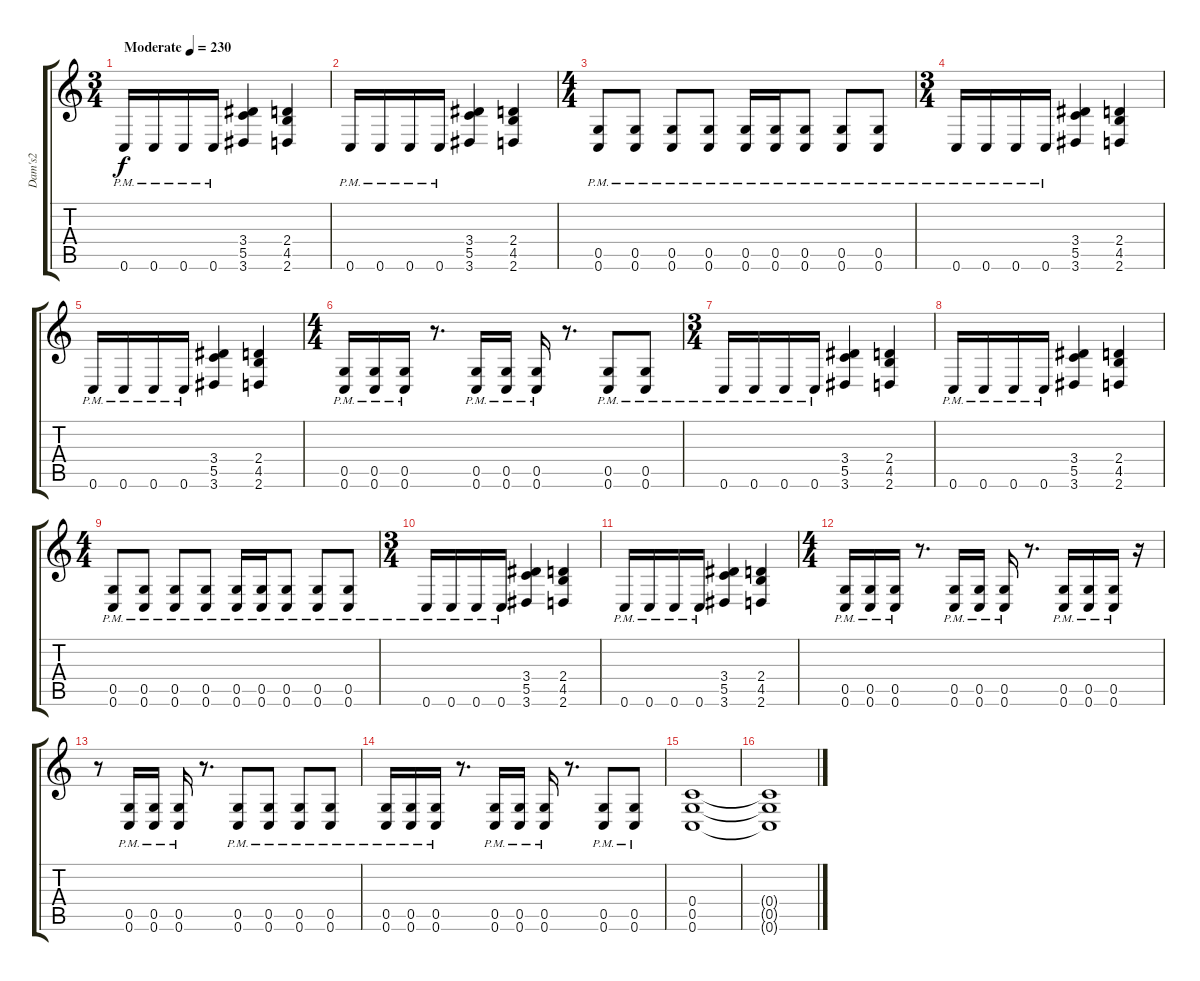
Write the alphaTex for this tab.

\track ("Dam's2" "Dam's2") {instrument distortionguitar}
\staff {score tabs}
\tuning (D4 A3 F3 C3 G2 C2) {hide}
\ts (3 4)
\tempo (230 "Moderate")
\clef g2
\ks c
0.6{pm}.16{dy f instrument distortionguitar} 0.6{pm}.16 0.6{pm}.16 0.6{pm}.16 (3.4 5.5 3.6).4 (2.4 4.5 2.6).4 |
0.6{pm}.16 0.6{pm}.16 0.6{pm}.16 0.6{pm}.16 (3.4 5.5 3.6).4 (2.4 4.5 2.6).4 |
\ts (4 4)
(0.5{pm} 0.6{pm}).8 (0.5{pm} 0.6{pm}).8 (0.5{pm} 0.6{pm}).8 (0.5{pm} 0.6{pm}).8 (0.5{pm} 0.6{pm}).16 (0.5{pm} 0.6{pm}).16 (0.5{pm} 0.6{pm}).8 (0.5{pm} 0.6{pm}).8 (0.5{pm} 0.6{pm}).8 |
\ts (3 4)
0.6{pm}.16 0.6{pm}.16 0.6{pm}.16 0.6{pm}.16 (3.4 5.5 3.6).4 (2.4 4.5 2.6).4 |
0.6{pm}.16 0.6{pm}.16 0.6{pm}.16 0.6{pm}.16 (3.4 5.5 3.6).4 (2.4 4.5 2.6).4 |
\ts (4 4)
(0.5{pm} 0.6{pm}).16 (0.5{pm} 0.6{pm}).16 (0.5{pm} 0.6{pm}).16 r.8{d} (0.5{pm} 0.6{pm}).16 (0.5{pm} 0.6{pm}).16 (0.5{pm} 0.6{pm}).16 r.8{d} (0.5{pm} 0.6{pm}).8 (0.5{pm} 0.6{pm}).8 |
\ts (3 4)
0.6{pm}.16 0.6{pm}.16 0.6{pm}.16 0.6{pm}.16 (3.4 5.5 3.6).4 (2.4 4.5 2.6).4 |
0.6{pm}.16 0.6{pm}.16 0.6{pm}.16 0.6{pm}.16 (3.4 5.5 3.6).4 (2.4 4.5 2.6).4 |
\ts (4 4)
(0.5{pm} 0.6{pm}).8 (0.5{pm} 0.6{pm}).8 (0.5{pm} 0.6{pm}).8 (0.5{pm} 0.6{pm}).8 (0.5{pm} 0.6{pm}).16 (0.5{pm} 0.6{pm}).16 (0.5{pm} 0.6{pm}).8 (0.5{pm} 0.6{pm}).8 (0.5{pm} 0.6{pm}).8 |
\ts (3 4)
0.6{pm}.16 0.6{pm}.16 0.6{pm}.16 0.6{pm}.16 (3.4 5.5 3.6).4 (2.4 4.5 2.6).4 |
0.6{pm}.16 0.6{pm}.16 0.6{pm}.16 0.6{pm}.16 (3.4 5.5 3.6).4 (2.4 4.5 2.6).4 |
\ts (4 4)
(0.5{pm} 0.6{pm}).16 (0.5{pm} 0.6{pm}).16 (0.5{pm} 0.6{pm}).16 r.8{d} (0.5{pm} 0.6{pm}).16 (0.5{pm} 0.6{pm}).16 (0.5{pm} 0.6{pm}).16 r.8{d} (0.5{pm} 0.6{pm}).16 (0.5{pm} 0.6{pm}).16 (0.5{pm} 0.6{pm}).16 r.16 |
r.8 (0.5{pm} 0.6{pm}).16 (0.5{pm} 0.6{pm}).16 (0.5{pm} 0.6{pm}).16 r.8{d} (0.5{pm} 0.6{pm}).8 (0.5{pm} 0.6{pm}).8 (0.5{pm} 0.6{pm}).8 (0.5{pm} 0.6{pm}).8 |
(0.5{pm} 0.6{pm}).16 (0.5{pm} 0.6{pm}).16 (0.5{pm} 0.6{pm}).16 r.8{d} (0.5{pm} 0.6{pm}).16 (0.5{pm} 0.6{pm}).16 (0.5{pm} 0.6{pm}).16 r.8{d} (0.5{pm} 0.6{pm}).8 (0.5{pm} 0.6{pm}).8 |
(0.4 0.5 0.6).1 |
(0.4{t} 0.5{t} 0.6{t}).1
